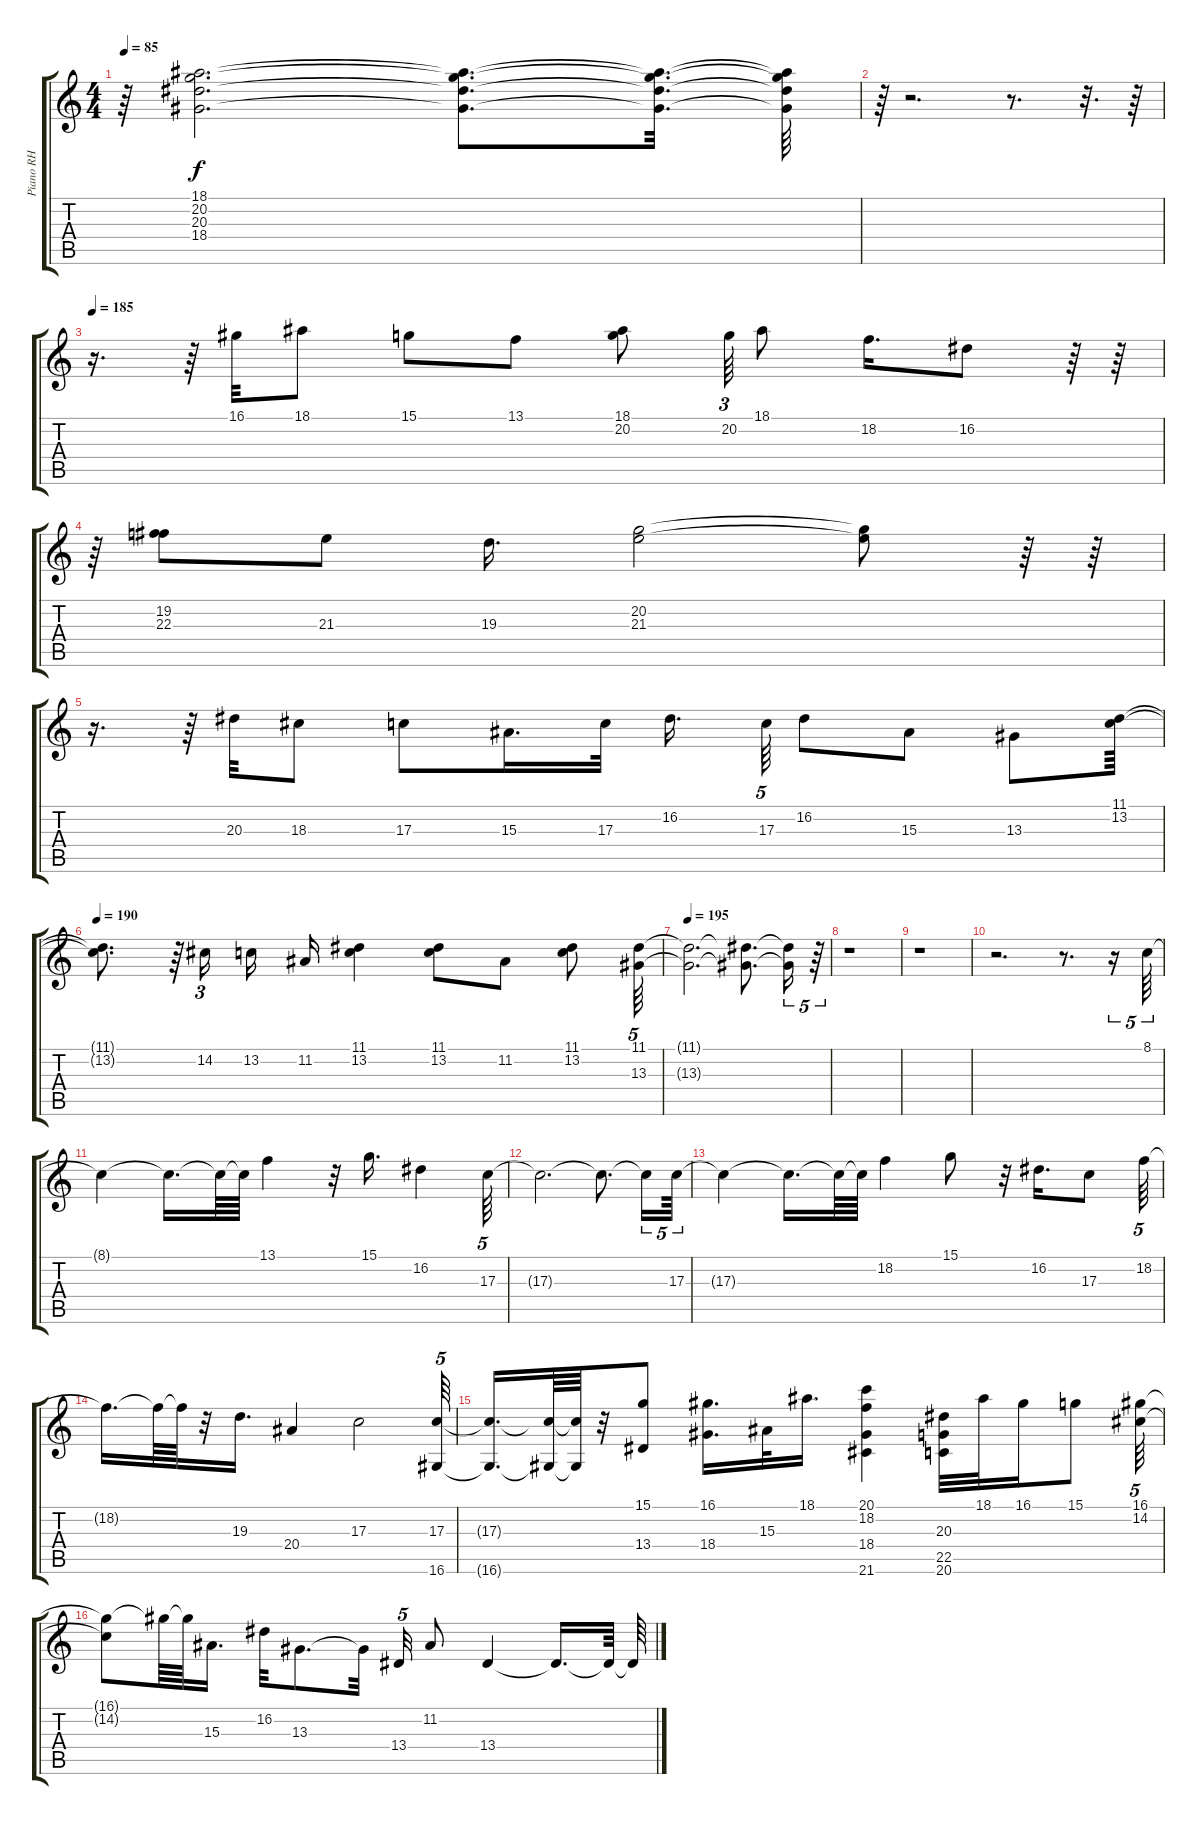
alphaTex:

\track ("Piano RH" "Piano RH") {instrument acousticgrandpiano}
\staff {score tabs}
\tuning (E4 B3 G3 D3 A2 E2) {hide}
\ts (4 4)
\tempo 85
\clef g2
\ks c
r.64{dy f} (18.1 20.2 20.3 18.4).2{d} (18.1{t} 20.2{t} 20.3{t} 18.4{t}).8{d} (18.1{t} 20.2{t} 20.3{t} 18.4{t}).32{d} (18.1{t} 20.2{t} 20.3{t} 18.4{t}).64 |
r.64 r.2{d} r.8{d} r.32{d} r.64 |
\tempo 185
r.16{d} r.64 16.1.32 18.1.8 15.1.8 13.1.8 (18.1 20.2).8 20.2.64{tu (3 2)} 18.1.8 18.2.16{d} 16.2.8 r.64 r.64 |
r.64 (19.2 22.3).8 21.3.8 19.3.16{d} (20.2 21.3).2 (20.2{t} 21.3{t}).8 r.64 r.64 |
r.16{d} r.64 20.3.32 18.3.8 17.3.8 15.3.16{d} 17.3.32 16.2.16{d} 17.3.64{tu (5 4)} 16.2.8 15.3.8 13.3.8 (11.1 13.2).64 |
\tempo 190
(11.1{t} 13.2{t}).8{d} r.64 14.2.16{tu (3 2)} 13.2.16 11.2.16 (11.1 13.2).4 (11.1 13.2).8 11.2.8 (11.1 13.2).8 (11.1 13.3).64{tu (5 4)} |
\tempo 195
(11.1{t} 13.3{t}).2{d} (11.1{t} 13.3{t}).8{d} (11.1{t} 13.3{t}).16{tu (5 4)} r.64{tu (5 4)} |
r.1 |
r.1 |
r.2{d} r.8{d} r.16{tu (5 4)} 8.1.64{tu (5 4)} |
8.1{t}.4 8.1{t}.16{d} 8.1{t}.64 8.1{t}.64 13.1.4 r.32 15.1.16{d} 16.2.4 17.3.64{tu (5 4)} |
17.3{t}.2{d} 17.3{t}.8{d} 17.3{t}.16{tu (5 4)} 17.3.64{tu (5 4)} |
17.3{t}.4 17.3{t}.16{d} 17.3{t}.64 17.3{t}.64 18.2.4 15.1.8 r.32 16.2.16{d} 17.3.8 18.2.64{tu (5 4)} |
18.2{t}.16{d} 18.2{t}.64 18.2{t}.64 r.32 19.3.16{d} 20.4.4 17.3.2 (17.3 16.6).64{tu (5 4)} |
(17.3{t} 16.6{t}).16{d} (17.3{t} 16.6{t}).64 (17.3{t} 16.6{t}).64 r.32 (15.1 13.4).8 (16.1 18.4).16{d} 15.3.32 18.1.16{d} (20.1 18.2 18.4 21.6).4 (20.3 22.5 20.6).32 18.1.32 16.1.16 15.1.8 (16.1 14.2).64{tu (5 4)} |
(16.1{t} 14.2{t}).8 16.1{t}.64 16.1{t}.64 15.3.16{d} 16.2.32 13.3.8{d} 13.3{t}.32 13.4.32{tu (5 4)} 11.2.8 13.4.4 13.4{t}.16{d} 13.4{t}.64 13.4{t}.64
